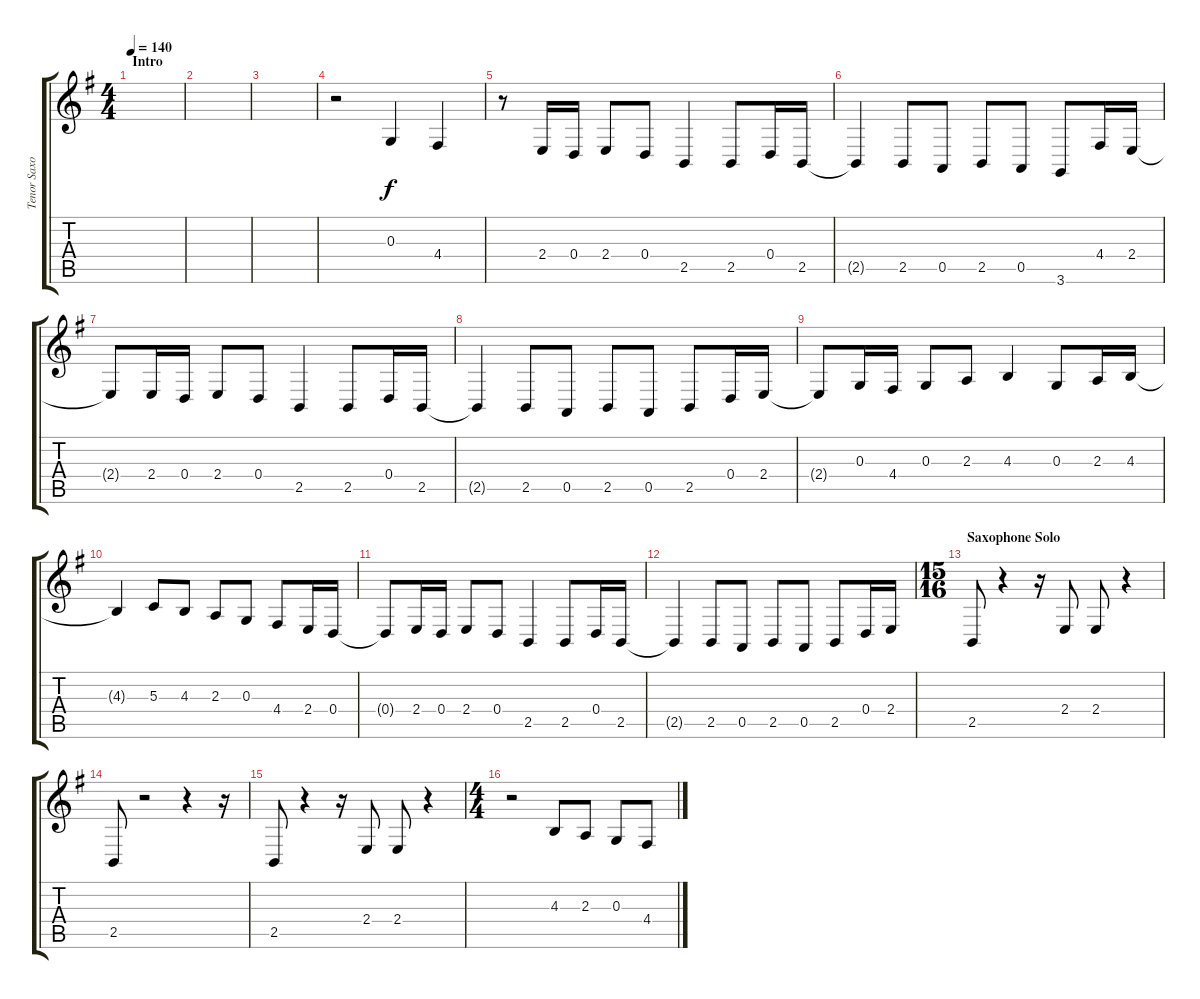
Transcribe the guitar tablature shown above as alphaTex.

\track ("Tenor Saxophone" "Tenor Saxo") {instrument tenorsax}
\staff {score tabs}
\tuning (E4 B3 G3 D3 A2 E2) {hide}
\ts (4 4)
\section ("" "Intro")
\tempo 140
\clef g2
\ks g
|
|
|
r.2 0.3.4 4.4.4 |
r.8 2.4.16 0.4.16 2.4.8 0.4.8 2.5.4 2.5.8 0.4.16 2.5.16 |
2.5{t}.4 2.5.8 0.5.8 2.5.8 0.5.8 3.6.8 4.4.16 2.4.16 |
2.4{t}.8 2.4.16 0.4.16 2.4.8 0.4.8 2.5.4 2.5.8 0.4.16 2.5.16 |
2.5{t}.4 2.5.8 0.5.8 2.5.8 0.5.8 2.5.8 0.4.16 2.4.16 |
2.4{t}.8 0.3.16 4.4.16 0.3.8 2.3.8 4.3.4 0.3.8 2.3.16 4.3.16 |
4.3{t}.4 5.3.8 4.3.8 2.3.8 0.3.8 4.4.8 2.4.16 0.4.16 |
0.4{t}.8 2.4.16 0.4.16 2.4.8 0.4.8 2.5.4 2.5.8 0.4.16 2.5.16 |
2.5{t}.4 2.5.8 0.5.8 2.5.8 0.5.8 2.5.8 0.4.16 2.4.16 |
\ts (15 16)
\section ("" "Saxophone Solo")
2.5.8 r.4 r.16 2.4.8 2.4.8 r.4 |
2.5.8 r.2 r.4 r.16 |
2.5.8 r.4 r.16 2.4.8 2.4.8 r.4 |
\ts (4 4)
r.2 4.3.8 2.3.8 0.3.8 4.4.8
